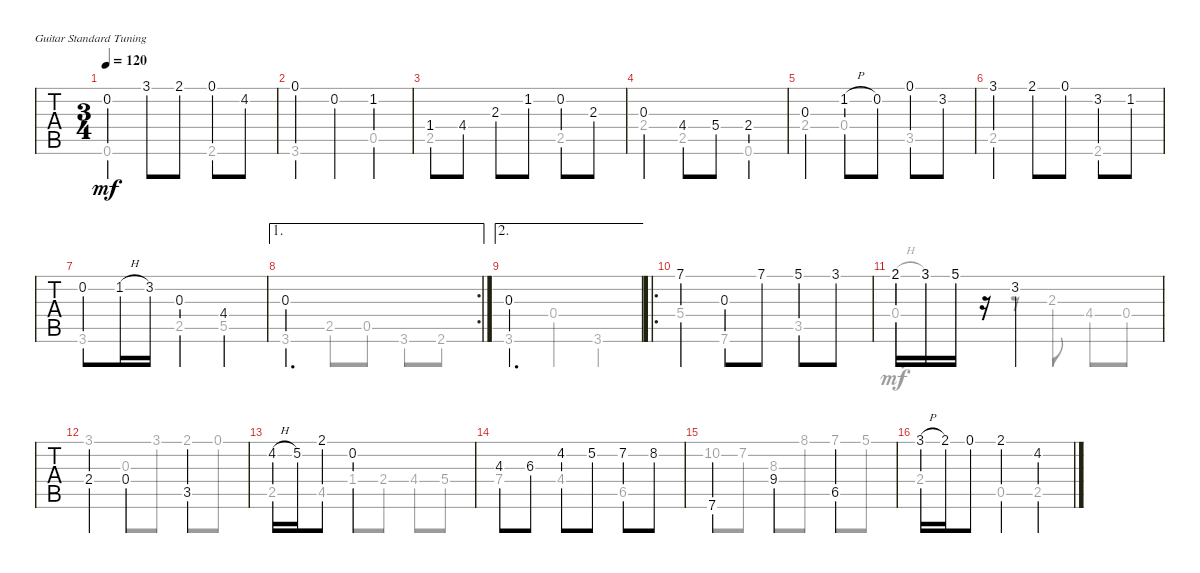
\defaultSystemsLayout 4
\bracketExtendMode groupsimilarinstruments
\singleTrackTrackNamePolicy hidden
\multiTrackTrackNamePolicy hidden
\firstSystemTrackNameOrientation horizontal
\otherSystemsTrackNameOrientation horizontal
\track ("Steel Guitar" "S-Gt") {instrument acousticguitarsteel}
\staff {tabs}
\tuning (E4 B3 G3 D3 A2 E2)
\voice
\ts (3 4)
\tempo 120
\clef g2
\scale
0.4522
\ks g
0.2.4{dy mf instrument acousticguitarsteel} 3.1{lf 4 rf 3}.8 2.1{lf 3 rf 2}.8 0.1{rf 3}.8 4.2{lf 5 rf 2}.8 |
\scale
0.191199 0.1{rf 3}.4 0.2{rf 2}.4 1.2{lf 2 rf 3}.4 |
\scale
0.356601 1.4{lf 2 rf 3}.8 4.4{lf 5 rf 2}.8 2.3{lf 4 rf 3}.8 1.2{lf 2 rf 2}.8 0.2{rf 3}.8 2.3{lf 4 rf 2}.8 |
\scale
0.35935 0.3{rf 3}.4 4.4{lf 4 rf 2}.8 5.4.8 2.4{lf 3 rf 2}.4 |
\scale
0.349593 0.3{rf 3}.4 1.2{h lf 2 rf 3}.8 0.2.8 0.1{rf 3}.8 3.2{lf 4 rf 2}.8 |
\scale
0.291057 3.1{lf 5 rf 3}.4 2.1{lf 3 rf 3}.8 0.1{rf 2}.8 3.2{lf 5}.8 1.2{lf 2}.8 |
\scale
0.491007 0.2{rf 3}.8 1.2{h lf 2 rf 4}.16 3.2{lf 5}.16 0.3{rf 3}.4 4.4{lf 4 rf 2}.4 |
\ae 1
\rc 2
\scale
0.289568 0.3{rf 3}.2{d} |
\ae 2
\scale
0.219424 0.3.2{d} |
\ro
\scale
0.267373 7.1{lf 5 rf 4}.4{beam invert} 0.3{rf 2}.8 7.1{lf 5 rf 4}.8 5.1{lf 5 rf 3}.8 3.1{lf 3 rf 2}.8 |
\scale
0.479388 2.1{lf 2 rf 3}.16 3.1{lf 3}.16 5.1{lf 5}.16 r.16 3.2{lf 3 rf 3}.2 |
\scale
0.253239 2.4{lf 2}.4{beam invert} 0.4.4{beam invert} 3.5{lf 3}.4{beam invert} |
\scale
0.431991 4.2{h lf 4 rf 3}.16 5.2{lf 5}.16 2.1{lf 2 rf 4}.8 0.2{rf 3}.2 |
\scale
0.279652 4.3{lf 2 rf 3}.8 6.3{lf 4 rf 2}.8 4.2{lf 2 rf 3}.8 5.2{lf 3 rf 2}.8 7.2{lf 3 rf 3}.8 8.2{lf 4 rf 2}.8 |
\scale
0.288357 7.6{lf 2}.4{beam invert} 9.4{lf 3}.4{beam invert} 6.5{lf 3}.4{beam invert} |
\scale
0.567278 3.1{h lf 5 rf 3}.16 2.1{lf 3 rf 2}.16 0.1.8 2.1{rf 3}.4 4.2{lf 5 rf 2}.4
\voice
\clef g2
\ottava regular
\simile none
\scale
0.4522
\ks g
0.6.2{dy mf} 2.6{lf 2}.4 |
\scale
0.191199 3.6{lf 3}.2 0.5.4 |
\scale
0.356601 2.5{lf 3}.2 2.5{lf 3}.4 |
\scale
0.35935 2.4{lf 3 rf 1}.4 2.5{lf 2}.4 0.6.4 |
\scale
0.349593 2.4{lf 3 rf 1}.4 0.4.4 3.5.4 |
\scale
0.291057 2.5{lf 2}.2 2.6{lf 3}.4 |
\scale
0.491007 3.6{lf 4}.4 2.5{lf 2}.4 5.5{lf 5}.4 |
\scale
0.289568 3.6{lf 3}.4 2.5{lf 2}.8 0.5.8 3.6{lf 3}.8 2.6{lf 2}.8 |
\scale
0.219424 3.6{lf 2}.4 0.4.4 3.6{lf 2}.4 |
\scale
0.267373 5.4{lf 2}.4 7.6{lf 4}.4 3.5{lf 2}.4 |
\scale
0.479388 2.1{h lf 2 rf 3}.16 3.1{lf 3}.16 5.1{lf 5}.8 r.8{beam invert} 2.3{lf 2 rf 2}.8{beam invert} 4.4{lf 4}.8{beam invert} 0.4.8 |
\scale
0.253239 3.1{lf 4 rf 4}.4{beam invert} 0.3{rf 2}.8{beam invert} 3.1{lf 4 rf 4}.8 2.1{lf 2 rf 3}.8{beam invert} 0.1{rf 2}.8 |
\scale
0.431991 2.5{lf 2}.8 4.5{lf 3}.8 1.4{lf 2}.8 2.4{lf 3}.8 4.4{lf 2}.8 5.4{lf 3}.8 |
\scale
0.279652 7.4{lf 5}.4 4.4{lf 2}.4 6.5{lf 2}.4 |
\scale
0.288357 10.2{lf 5 rf 3}.8{beam invert} 7.2{lf 2 rf 2}.8 8.3{lf 2 rf 2}.8{beam invert} 8.1{lf 2 rf 4}.8 7.1{lf 5 rf 3}.8{beam invert} 5.1{lf 2 rf 2}.8 |
\scale
0.567278 2.4{lf 2}.4 0.5.4 2.5{lf 2}.4
\voice
\clef g2
\ottava regular
\simile none
\scale
0.4522
\ks g
|
\scale
0.191199 |
\scale
0.356601 |
\scale
0.35935 |
\scale
0.349593 |
\scale
0.291057 |
\scale
0.491007 |
\scale
0.289568 |
\scale
0.219424 |
\scale
0.267373 |
\scale
0.479388 |
\scale
0.253239 |
\scale
0.431991 |
\scale
0.279652 |
\scale
0.288357 |
\scale
0.567278
\voice
\clef g2
\ottava regular
\simile none
\scale
0.4522
\ks g
|
\scale
0.191199 |
\scale
0.356601 |
\scale
0.35935 |
\scale
0.349593 |
\scale
0.291057 |
\scale
0.491007 |
\scale
0.289568 |
\scale
0.219424 |
\scale
0.267373 |
\scale
0.479388 0.4.4{d beam invert} |
\scale
0.253239 |
\scale
0.431991 |
\scale
0.279652 |
\scale
0.288357 |
\scale
0.567278
